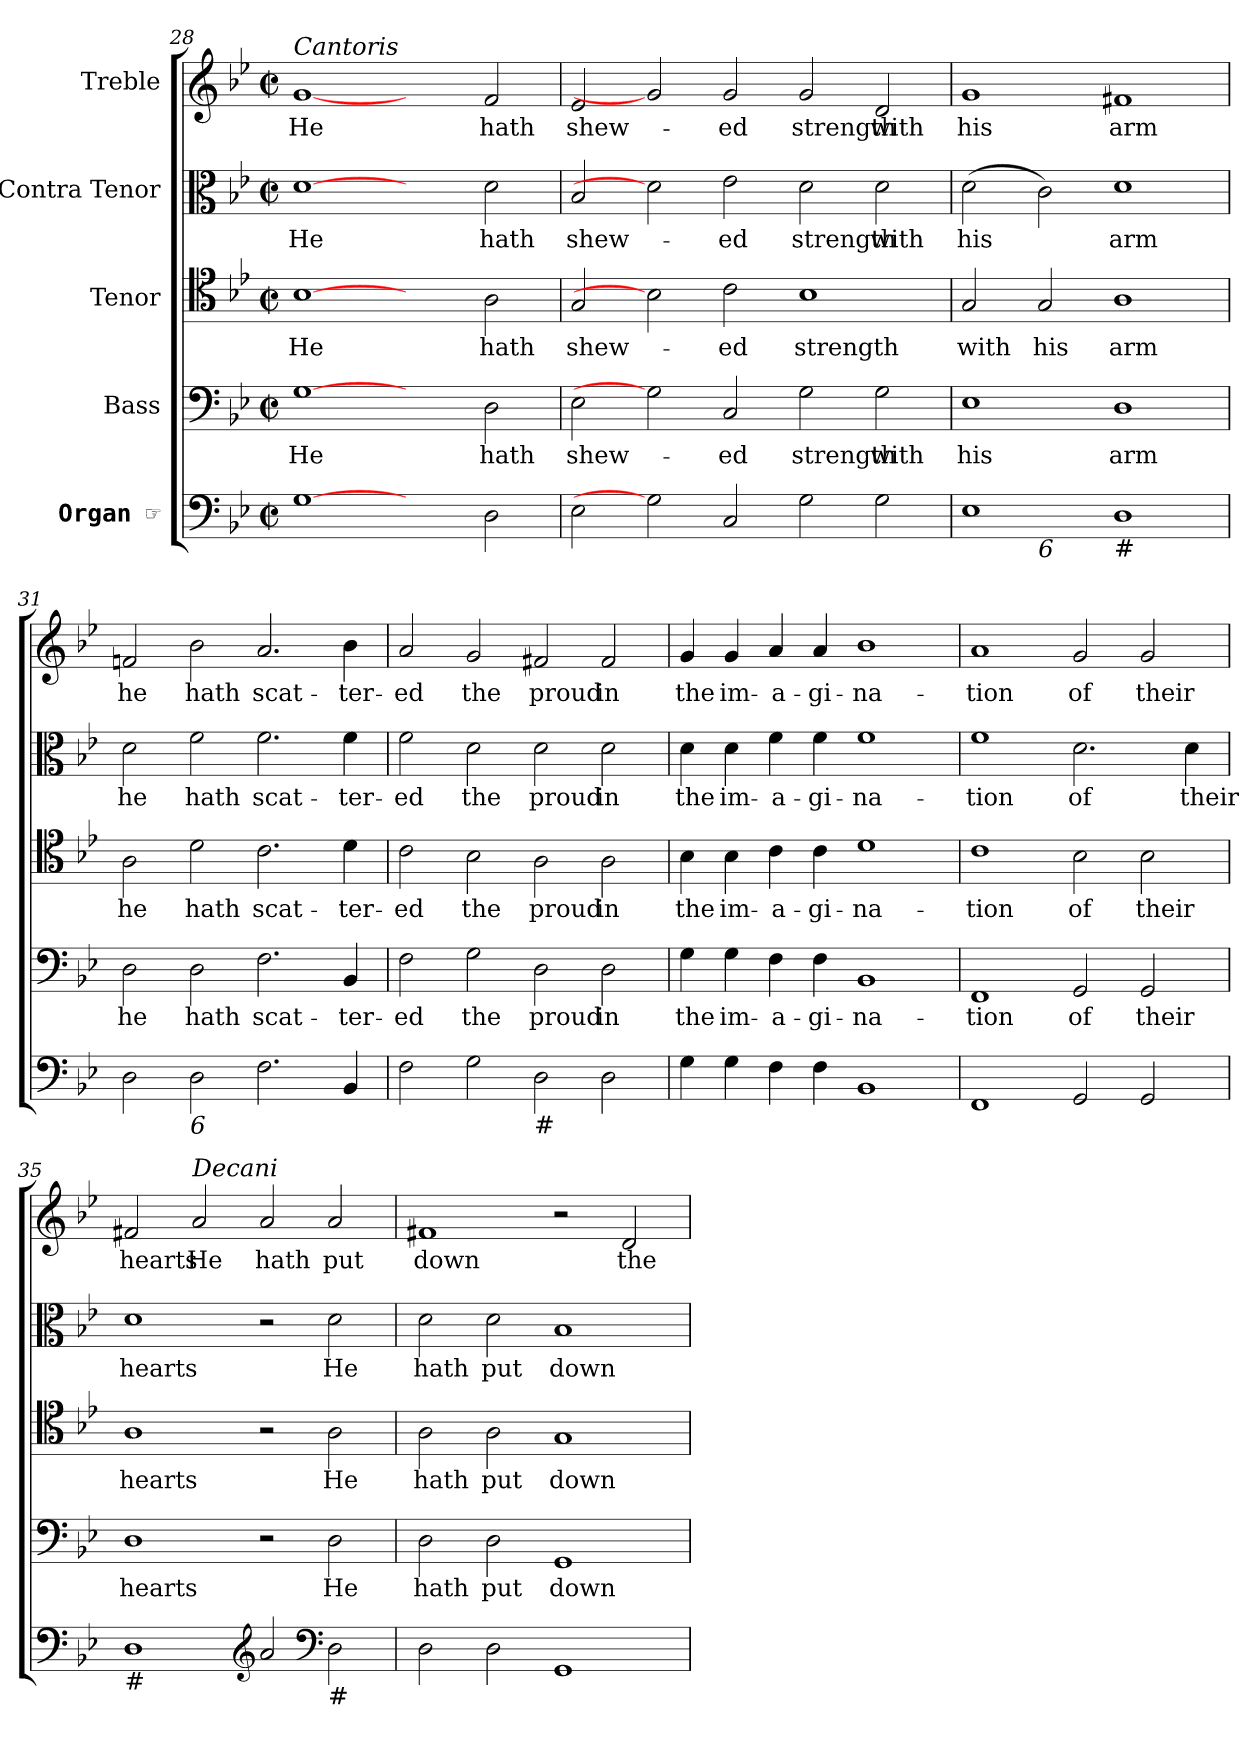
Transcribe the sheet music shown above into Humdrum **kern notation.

**kern	**kern	**text	**kern	**text	**kern	**text	**kern	**text
*part5	*part4	*part4	*part3	*part3	*part2	*part2	*part1	*part1
*staff5	*staff4	*staff4	*staff3	*staff3	*staff2	*staff2	*staff1	*staff1
*I"Organ     ☞	*I"Bass	*	*I"Tenor	*	*I"Contra Tenor	*	*I"Treble	*
*clefF4	*clefF4	*	*clefC4	*	*clefC3	*	*clefG2	*
*k[b-e-]	*k[b-e-]	*	*k[b-e-]	*	*k[b-e-]	*	*k[b-e-]	*
*B-:	*B-:	*	*B-:	*	*B-:	*	*B-:	*
*M2/2	*M2/2	*	*M2/2	*	*M2/2	*	*M2/2	*
*met(c|)	*met(c|)	*	*met(c|)	*	*met(c|)	*	*met(c|)	*
=28	=28	=28	=28	=28	=28	=28	=28	=28
!	!	!	!	!	!	!	!LO:TX:a:i:t=Cantoris	!
!	!	!LO:LY:b	!	!LO:LY:b	!	!LO:LY:b	!	!LO:LY:b
[1G	[1G	He	[1B-	He	[1d	He	[1g	He
2ryy	2ryy	.	2ryy	.	2ryy	.	2ryy	.
!	!	!LO:LY:b	!	!LO:LY:b	!	!LO:LY:b	!	!LO:LY:b
2D\	2D\	hath	2A\	hath	2d\	hath	2f/	hath
=29	=29	=29	=29	=29	=29	=29	=29	=29
!	!	!LO:LY:b	!	!LO:LY:b	!	!LO:LY:b	!	!LO:LY:b
2E-\	2E-\	shew-	2G/	shew-	2B-/	shew-	2e-/	shew-
2G]	2G]	.	2B-]	.	2d]	.	2g]	.
!	!	!LO:LY:b	!	!LO:LY:b	!	!LO:LY:b	!	!LO:LY:b
2C/	2C/	-ed	2c\	-ed	2e-\	-ed	2g/	-ed
!	!	!LO:LY:b	!	!LO:LY:b	!	!LO:LY:b	!	!LO:LY:b
2G\	2G\	strength	1B-	strength	2d\	strength	2g/	strength
!	!	!LO:LY:b	!	!	!	!LO:LY:b	!	!LO:LY:b
2G\	2G\	with	.	.	2d\	with	2d/	with
=30	=30	=30	=30	=30	=30	=30	=30	=30
!LO:TX:b:i:t=7	!	!	!	!	!	!	!	!
!	!	!LO:LY:b	!	!LO:LY:b	!	!LO:LY:b	!	!LO:LY:b
*^	*	*	*	*	*	*	*	*
1E-	2ryy	1E-	his	2G/	with	(>2d\	his	1g	his
!	!LO:TX:b:i:t=6	!	!	!	!	!	!	!	!
!	!	!	!	!	!LO:LY:b	!	!	!	!
.	1.ryy	.	.	2G/	his	2c\)	.	.	.
!LO:TX:b:i:t=#	!	!	!	!	!	!	!	!	!
!	!	!	!LO:LY:b	!	!LO:LY:b	!	!LO:LY:b	!	!LO:LY:b
1D	.	1D	arm	1A	arm	1d	arm	1f#X	arm
!!LO:LB:g=z
=31	=31	=31	=31	=31	=31	=31	=31	=31	=31
!LO:TX:b:i:t=5	!	!	!	!	!	!	!	!	!
!	!	!	!LO:LY:b	!	!LO:LY:b	!	!LO:LY:b	!	!LO:LY:b
*v	*v	*	*	*	*	*	*	*	*
2D\	2D\	he	2A\	he	2d\	he	2fn/	he
!LO:TX:b:i:t=6	!	!	!	!	!	!	!	!
!	!	!LO:LY:b	!	!LO:LY:b	!	!LO:LY:b	!	!LO:LY:b
2D\	2D\	hath	2d\	hath	2f\	hath	2b-\	hath
!	!	!LO:LY:b	!	!LO:LY:b	!	!LO:LY:b	!	!LO:LY:b
2.F\	2.F\	scat-	2.c\	scat-	2.f\	scat-	2.a/	scat-
!	!	!LO:LY:b	!	!LO:LY:b	!	!LO:LY:b	!	!LO:LY:b
4BB-/	4BB-/	-ter-	4d\	-ter-	4f\	-ter-	4b-\	-ter-
=32	=32	=32	=32	=32	=32	=32	=32	=32
!	!	!LO:LY:b	!	!LO:LY:b	!	!LO:LY:b	!	!LO:LY:b
2F\	2F\	-ed	2c\	-ed	2f\	-ed	2a/	-ed
!	!	!LO:LY:b	!	!LO:LY:b	!	!LO:LY:b	!	!LO:LY:b
2G\	2G\	the	2B-\	the	2d\	the	2g/	the
!LO:TX:b:i:t=#	!	!	!	!	!	!	!	!
!	!	!LO:LY:b	!	!LO:LY:b	!	!LO:LY:b	!	!LO:LY:b
2D\	2D\	proud	2A\	proud	2d\	proud	2f#X/	proud
!	!	!LO:LY:b	!	!LO:LY:b	!	!LO:LY:b	!	!LO:LY:b
2D\	2D\	in	2A\	in	2d\	in	2f#/	in
=33	=33	=33	=33	=33	=33	=33	=33	=33
!	!	!LO:LY:b	!	!LO:LY:b	!	!LO:LY:b	!	!LO:LY:b
4G\	4G\	the	4B-\	the	4d\	the	4g/	the
!	!	!LO:LY:b	!	!LO:LY:b	!	!LO:LY:b	!	!LO:LY:b
4G\	4G\	im-	4B-\	im-	4d\	im-	4g/	im-
!	!	!LO:LY:b	!	!LO:LY:b	!	!LO:LY:b	!	!LO:LY:b
4F\	4F\	-a-	4c\	-a-	4f\	-a-	4a/	-a-
!	!	!LO:LY:b	!	!LO:LY:b	!	!LO:LY:b	!	!LO:LY:b
4F\	4F\	-gi-	4c\	-gi-	4f\	-gi-	4a/	-gi-
!	!	!LO:LY:b	!	!LO:LY:b	!	!LO:LY:b	!	!LO:LY:b
1BB-	1BB-	-na-	1d	-na-	1f	-na-	1b-	-na-
=34	=34	=34	=34	=34	=34	=34	=34	=34
!	!	!LO:LY:b	!	!LO:LY:b	!	!LO:LY:b	!	!LO:LY:b
1FF	1FF	-tion	1c	-tion	1f	-tion	1a	-tion
!	!	!LO:LY:b	!	!LO:LY:b	!	!LO:LY:b	!	!LO:LY:b
2GG/	2GG/	of	2B-\	of	2.d\	of	2g/	of
!	!	!LO:LY:b	!	!LO:LY:b	!	!	!	!LO:LY:b
2GG/	2GG/	their	2B-\	their	.	.	2g/	their
!	!	!	!	!	!	!LO:LY:b	!	!
.	.	.	.	.	4d\	their	.	.
!!LO:PB:g=z
=35	=35	=35	=35	=35	=35	=35	=35	=35
!LO:TX:b:i:t=#	!	!	!	!	!	!	!	!
!	!	!LO:LY:b	!	!LO:LY:b	!	!LO:LY:b	!	!LO:LY:b
1D	1D	hearts	1A	hearts	1d	hearts	2f#X/	hearts
!	!	!	!	!	!	!	!LO:TX:a:i:t=Decani	!
!	!	!	!	!	!	!	!	!LO:LY:b
.	.	.	.	.	.	.	2a/	He
*clefG2	*	*	*	*	*	*	*	*
!	!	!	!	!	!	!	!	!LO:LY:b
2a/	2r	.	2r	.	2r	.	2a/	hath
*clefF4	*	*	*	*	*	*	*	*
!LO:TX:b:i:t=#	!	!	!	!	!	!	!	!
!	!	!LO:LY:b	!	!LO:LY:b	!	!LO:LY:b	!	!LO:LY:b
2D\	2D\	He	2A\	He	2d\	He	2a/	put
=36	=36	=36	=36	=36	=36	=36	=36	=36
!	!	!LO:LY:b	!	!LO:LY:b	!	!LO:LY:b	!	!LO:LY:b
2D\	2D\	hath	2A\	hath	2d\	hath	1f#X	down
!	!	!LO:LY:b	!	!LO:LY:b	!	!LO:LY:b	!	!
2D\	2D\	put	2A\	put	2d\	put	.	.
!	!	!LO:LY:b	!	!LO:LY:b	!	!LO:LY:b	!	!
1GG	1GG	down	1G	down	1B-	down	2r	.
!	!	!	!	!	!	!	!	!LO:LY:b
.	.	.	.	.	.	.	2d/	the
=	=	=	=	=	=	=	=	=
*-	*-	*-	*-	*-	*-	*-	*-	*-
